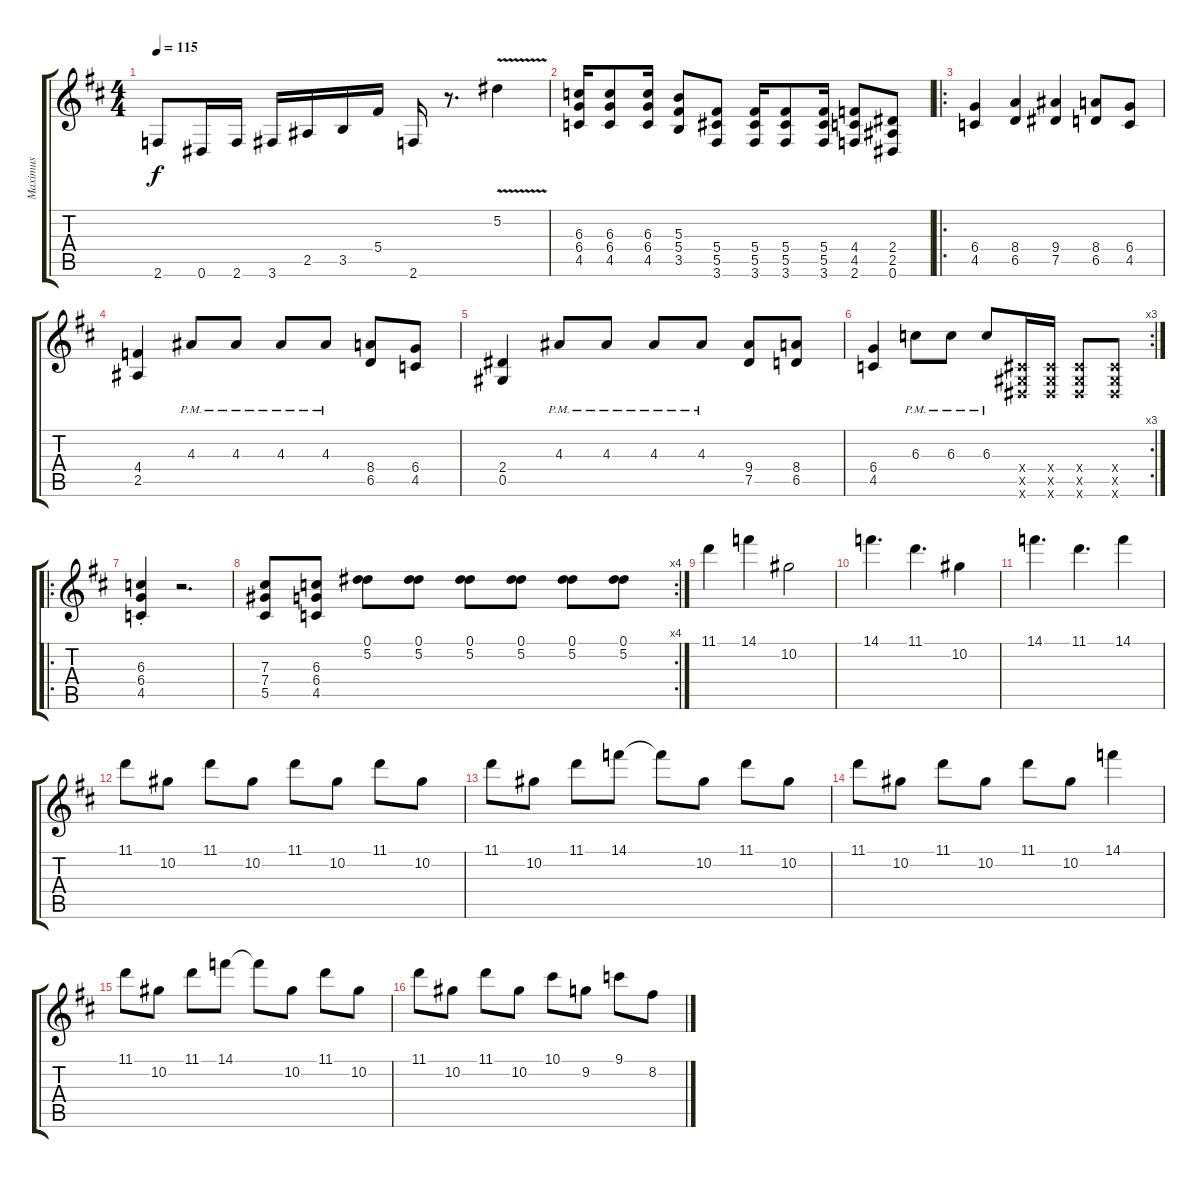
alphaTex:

\track ("Maximus" "Maximus") {instrument overdrivenguitar}
\staff {score tabs}
\tuning (Eb4 Bb3 Gb3 Db3 Ab2 Eb2) {hide}
\ts (4 4)
\tempo 115
\clef g2
\ks d
2.6.8{dy f} 0.6.16 2.6.16 3.6.16 2.5.16 3.5.16 5.4.16 2.6.16 r.8{d} 5.2{v}.4 |
(6.3 6.4 4.5).16 (6.3 6.4 4.5).8 (6.3 6.4 4.5).16 (5.3 5.4 3.5).8 (5.4 5.5 3.6).8 (5.4 5.5 3.6).16 (5.4 5.5 3.6).8 (5.4 5.5 3.6).16 (4.4 4.5 2.6).8 (2.4 2.5 0.6).8 |
\ro
(6.4 4.5).4 (8.4 6.5).4 (9.4 7.5).4 (8.4 6.5).8 (6.4 4.5).8 |
(4.4 2.5).4 4.3{pm}.8 4.3{pm}.8 4.3{pm}.8 4.3{pm}.8 (8.4 6.5).8 (6.4 4.5).8 |
(2.4 0.5).4 4.3{pm}.8 4.3{pm}.8 4.3{pm}.8 4.3{pm}.8 (9.4 7.5).8 (8.4 6.5).8 |
\rc 3
(6.4 4.5).4 6.3{pm}.8 6.3{pm}.8 6.3{pm}.8 (0.4{x} 0.5{x} 0.6{x}).16 (0.4{x} 0.5{x} 0.6{x}).16 (0.4{x} 0.5{x} 0.6{x}).8 (0.4{x} 0.5{x} 0.6{x}).8 |
\ro
(6.3{st} 6.4{st} 4.5{st}).4 r.2{d} |
\rc 4
(7.3 7.4 5.5).8 (6.3 6.4 4.5).8 (0.1 5.2).8 (0.1 5.2).8 (0.1 5.2).8 (0.1 5.2).8 (0.1 5.2).8 (0.1 5.2).8 |
11.1.4{volume 2} 14.1.4 10.2.2 |
14.1.4{d} 11.1.4{d} 10.2.4 |
14.1.4{d} 11.1.4{d} 14.1.4 |
11.1.8 10.2.8 11.1.8 10.2.8 11.1.8 10.2.8 11.1.8 10.2.8 |
11.1.8 10.2.8{volume 2} 11.1.8 14.1.8 14.1{t}.8 10.2.8 11.1.8 10.2.8 |
11.1.8 10.2.8 11.1.8 10.2.8 11.1.8 10.2.8 14.1.4 |
11.1.8 10.2.8 11.1.8 14.1.8 14.1{t}.8 10.2.8 11.1.8 10.2.8 |
11.1.8 10.2.8 11.1.8 10.2.8 10.1.8 9.2.8 9.1.8 8.2.8
